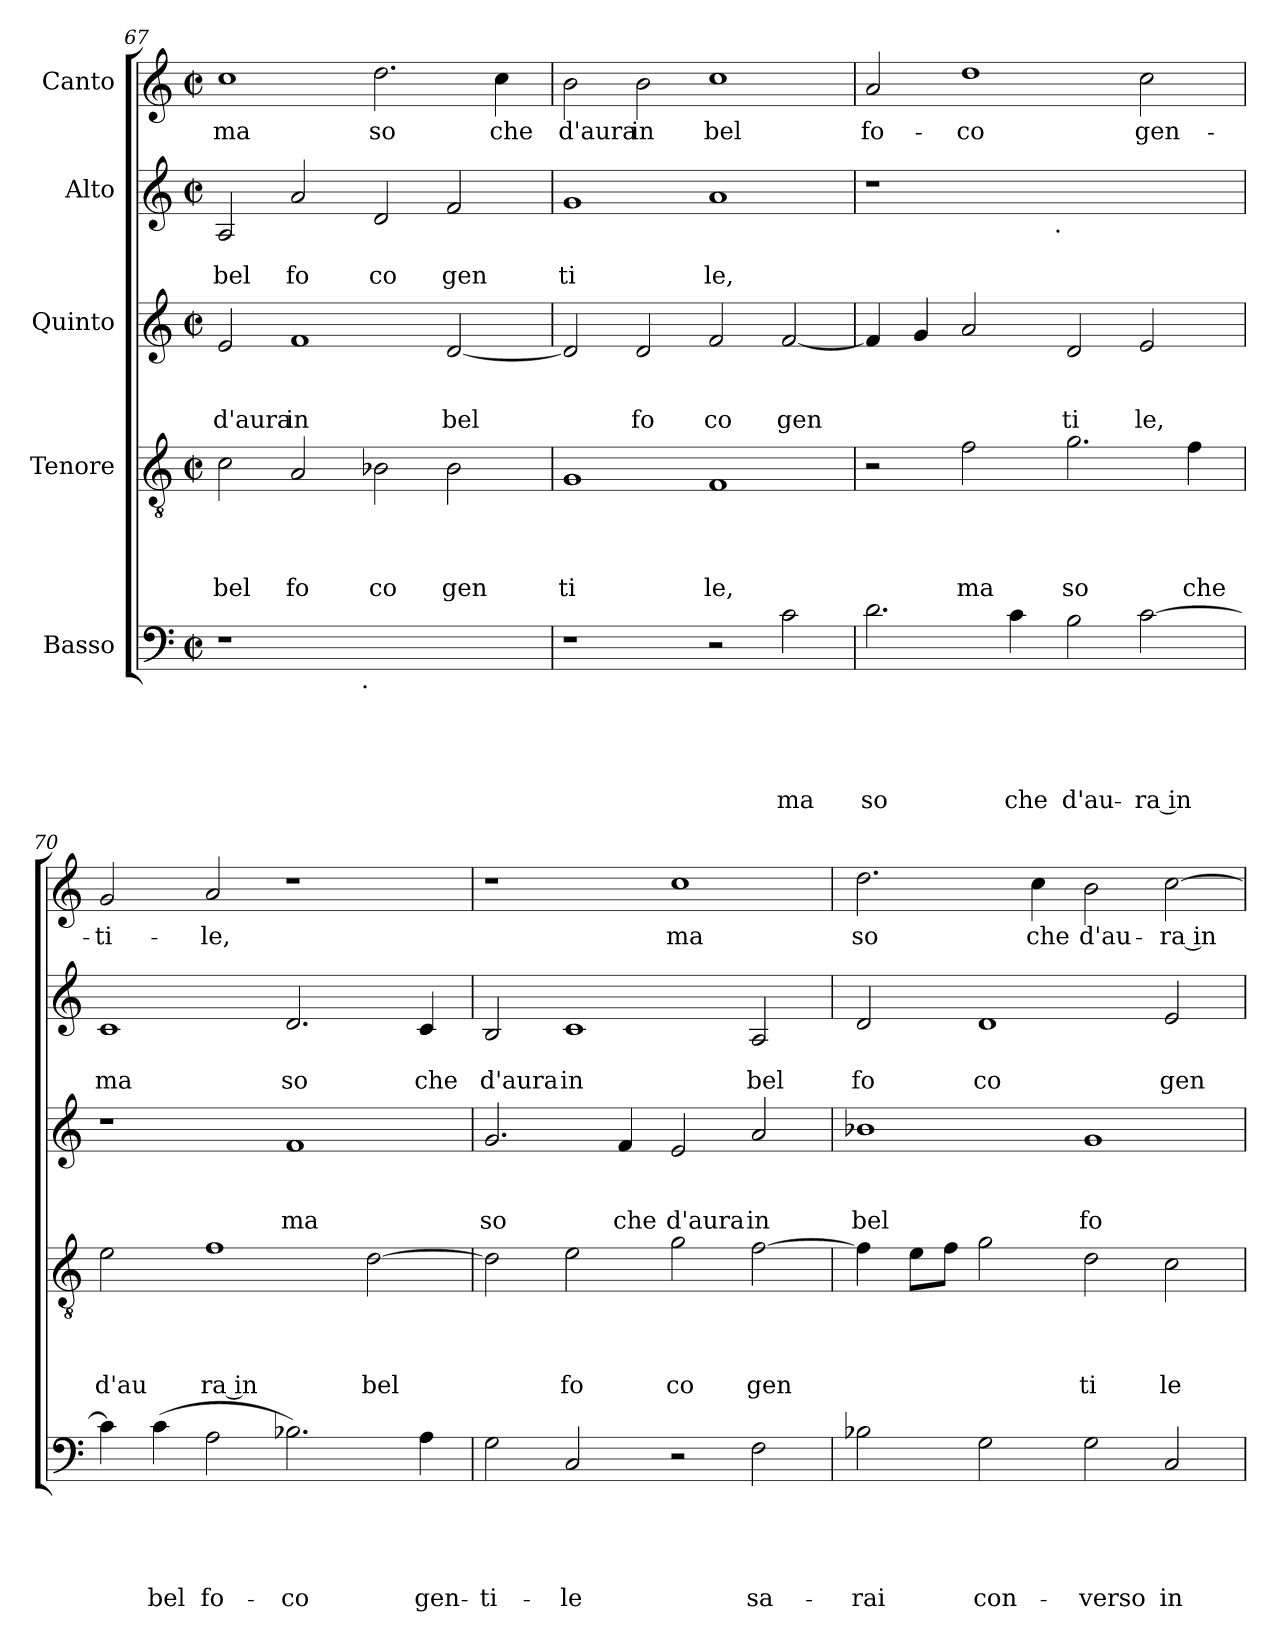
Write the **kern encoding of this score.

**kern	**text	**text	**text	**text	**text	**kern	**text	**text	**text	**text	**kern	**text	**text	**text	**kern	**text	**text	**kern	**text
*part5	*part5	*part5	*part5	*part5	*part5	*part4	*part4	*part4	*part4	*part4	*part3	*part3	*part3	*part3	*part2	*part2	*part2	*part1	*part1
*staff5	*staff5	*staff5	*staff5	*staff5	*staff5	*staff4	*staff4	*staff4	*staff4	*staff4	*staff3	*staff3	*staff3	*staff3	*staff2	*staff2	*staff2	*staff1	*staff1
*I"Basso	*	*	*	*	*	*I"Tenore	*	*	*	*	*I"Quinto	*	*	*	*I"Alto	*	*	*I"Canto	*
!!LO:PB:g=z
*clefF4	*	*	*	*	*	*clefGv2	*	*	*	*	*clefG2	*	*	*	*clefG2	*	*	*clefG2	*
*k[]	*	*	*	*	*	*k[]	*	*	*	*	*k[]	*	*	*	*k[]	*	*	*k[]	*
*C:	*	*	*	*	*	*C:	*	*	*	*	*C:	*	*	*	*C:	*	*	*C:	*
*M2/2	*	*	*	*	*	*M2/2	*	*	*	*	*M2/2	*	*	*	*M2/2	*	*	*M2/2	*
*met(c|)	*	*	*	*	*	*met(c|)	*	*	*	*	*met(c|)	*	*	*	*met(c|)	*	*	*met(c|)	*
=67	=67	=67	=67	=67	=67	=67	=67	=67	=67	=67	=67	=67	=67	=67	=67	=67	=67	=67	=67
!	!	!	!	!	!	!	!	!	!	!LO:LY:b	!	!	!	!LO:LY:b	!	!	!LO:LY:b	!	!LO:LY:b
*^	*	*	*	*	*	*	*	*	*	*	*	*	*	*	*	*	*	*	*
1r	2ryy	.	.	.	.	.	2c\	.	.	.	bel	2e/	.	.	d'aura	2A/	.	bel	1cc	ma
!	!	!	!	!	!	!	!	!	!	!	!LO:LY:b	!	!	!	!LO:LY:b	!	!	!LO:LY:b	!	!
.	4...ryy	.	.	.	.	.	2A/	.	.	.	fo	1f	.	.	in	2a/	.	fo	.	.
!	!LO:TX:b:t=.	!	!	!	!	!	!	!	!	!	!	!	!	!	!	!	!	!	!	!
.	1ryy	.	.	.	.	.	.	.	.	.	.	.	.	.	.	.	.	.	.	.
!	!	!	!	!	!	!	!	!	!	!	!LO:LY:b	!	!	!	!	!	!	!LO:LY:b	!	!LO:LY:b
1ryy	.	.	.	.	.	.	2B-X\	.	.	.	co	.	.	.	.	2d/	.	co	2.dd\	so
!	!	!	!	!	!	!	!	!	!	!	!LO:LY:b	!	!	!	!LO:LY:b	!	!	!LO:LY:b	!	!
.	.	.	.	.	.	.	2B-\	.	.	.	gen	[<2d/	.	.	bel	2f/	.	gen	.	.
!	!	!	!	!	!	!	!	!	!	!	!	!	!	!	!	!	!	!	!	!LO:LY:b
.	.	.	.	.	.	.	.	.	.	.	.	.	.	.	.	.	.	.	4cc\	che
.	32ryy	.	.	.	.	.	.	.	.	.	.	.	.	.	.	.	.	.	.	.
=68	=68	=68	=68	=68	=68	=68	=68	=68	=68	=68	=68	=68	=68	=68	=68	=68	=68	=68	=68	=68
!	!	!	!	!	!	!	!	!	!	!	!LO:LY:b	!	!	!	!	!	!	!LO:LY:b	!	!LO:LY:b
*v	*v	*	*	*	*	*	*	*	*	*	*	*	*	*	*	*	*	*	*	*
1r	.	.	.	.	.	1G	.	.	.	ti	2d/]	.	.	.	1g	.	ti	2b\	d'aura
!	!	!	!	!	!	!	!	!	!	!	!	!	!	!LO:LY:b	!	!	!	!	!LO:LY:b
.	.	.	.	.	.	.	.	.	.	.	2d/	.	.	fo	.	.	.	2b\	in
!	!	!	!	!	!	!	!	!	!	!LO:LY:b	!	!	!	!LO:LY:b	!	!	!LO:LY:b	!	!LO:LY:b
2r	.	.	.	.	.	1F	.	.	.	le,	2f/	.	.	co	1a	.	le,	1cc	bel
!	!	!	!	!	!LO:LY:b	!	!	!	!	!	!	!	!	!LO:LY:b	!	!	!	!	!
2c\	.	.	.	.	ma	.	.	.	.	.	[<2f/	.	.	gen	.	.	.	.	.
=69	=69	=69	=69	=69	=69	=69	=69	=69	=69	=69	=69	=69	=69	=69	=69	=69	=69	=69	=69
!	!	!	!	!	!LO:LY:b	!	!	!	!	!	!	!	!	!	!	!	!	!	!LO:LY:b
*	*	*	*	*	*	*	*	*	*	*	*	*	*	*	*^	*	*	*	*
2.d\	.	.	.	.	so	2r	.	.	.	.	4f/]	.	.	.	1r	2ryy	.	.	2a/	fo-
.	.	.	.	.	.	.	.	.	.	.	4g/	.	.	.	.	.	.	.	.	.
!	!	!	!	!	!	!	!	!	!	!LO:LY:b	!	!	!	!	!	!	!	!	!	!LO:LY:b
.	.	.	.	.	.	2f\	.	.	.	ma	2a/	.	.	.	.	4...ryy	.	.	1dd	-co
!	!	!	!	!	!LO:LY:b	!	!	!	!	!	!	!	!	!	!	!	!	!	!	!
4c\	.	.	.	.	che	.	.	.	.	.	.	.	.	.	.	.	.	.	.	.
!	!	!	!	!	!	!	!	!	!	!	!	!	!	!	!	!LO:TX:b:t=.	!	!	!	!
.	.	.	.	.	.	.	.	.	.	.	.	.	.	.	.	1ryy	.	.	.	.
!	!	!	!	!	!LO:LY:b	!	!	!	!	!LO:LY:b	!	!	!	!LO:LY:b	!	!	!	!	!	!
2B\	.	.	.	.	d'au-	2.g\	.	.	.	so	2d/	.	.	ti	1ryy	.	.	.	.	.
!	!	!	!	!	!LO:LY:b	!	!	!	!	!	!	!	!	!LO:LY:b	!	!	!	!	!	!LO:LY:b
[>2c\	.	.	.	.	-ra in	.	.	.	.	.	2e/	.	.	le,	.	.	.	.	2cc\	gen-
!	!	!	!	!	!	!	!	!	!	!LO:LY:b	!	!	!	!	!	!	!	!	!	!
.	.	.	.	.	.	4f\	.	.	.	che	.	.	.	.	.	.	.	.	.	.
.	.	.	.	.	.	.	.	.	.	.	.	.	.	.	.	32ryy	.	.	.	.
=70	=70	=70	=70	=70	=70	=70	=70	=70	=70	=70	=70	=70	=70	=70	=70	=70	=70	=70	=70	=70
!	!	!	!	!	!	!	!	!	!	!LO:LY:b	!	!	!	!	!	!	!	!LO:LY:b	!	!LO:LY:b
*	*	*	*	*	*	*	*	*	*	*	*	*	*	*	*v	*v	*	*	*	*
4c\]	.	.	.	.	.	2e\	.	.	.	d'au	1r	.	.	.	1c	.	ma	2g/	-ti-
!	!	!	!	!	!LO:LY:b	!	!	!	!	!	!	!	!	!	!	!	!	!	!
(>4c\	.	.	.	.	bel	.	.	.	.	.	.	.	.	.	.	.	.	.	.
!	!	!	!	!	!LO:LY:b	!	!	!	!	!LO:LY:b:rj	!	!	!	!	!	!	!	!	!LO:LY:b
2A\	.	.	.	.	fo-	1f	.	.	.	ra in	.	.	.	.	.	.	.	2a/	-le,
!	!	!	!	!	!LO:LY:b	!	!	!	!	!	!	!	!	!LO:LY:b	!	!	!LO:LY:b	!	!
2.B-X\)	.	.	.	.	-co	.	.	.	.	.	1f	.	.	ma	2.d/	.	so	1r	.
!	!	!	!	!	!	!	!	!	!	!LO:LY:b	!	!	!	!	!	!	!	!	!
.	.	.	.	.	.	[>2d\	.	.	.	bel	.	.	.	.	.	.	.	.	.
!	!	!	!	!	!LO:LY:b	!	!	!	!	!	!	!	!	!	!	!	!LO:LY:b	!	!
4A\	.	.	.	.	gen-	.	.	.	.	.	.	.	.	.	4c/	.	che	.	.
=71	=71	=71	=71	=71	=71	=71	=71	=71	=71	=71	=71	=71	=71	=71	=71	=71	=71	=71	=71
!	!	!	!	!	!LO:LY:b	!	!	!	!	!	!	!	!	!LO:LY:b	!	!	!LO:LY:b	!	!
2G\	.	.	.	.	-ti-	2d\]	.	.	.	.	2.g/	.	.	so	2B/	.	d'aura	1r	.
!	!	!	!	!	!LO:LY:b	!	!	!	!	!LO:LY:b	!	!	!	!	!	!	!LO:LY:b	!	!
2C/	.	.	.	.	-le	2e\	.	.	.	fo	.	.	.	.	1c	.	in	.	.
!	!	!	!	!	!	!	!	!	!	!	!	!	!	!LO:LY:b	!	!	!	!	!
.	.	.	.	.	.	.	.	.	.	.	4f/	.	.	che	.	.	.	.	.
!	!	!	!	!	!	!	!	!	!	!LO:LY:b	!	!	!	!LO:LY:b	!	!	!	!	!LO:LY:b
2r	.	.	.	.	.	2g\	.	.	.	co	2e/	.	.	d'aura	.	.	.	1cc	ma
!	!	!	!	!	!LO:LY:b	!	!	!	!	!LO:LY:b	!	!	!	!LO:LY:b	!	!	!LO:LY:b	!	!
2F\	.	.	.	.	sa-	[>2f\	.	.	.	gen	2a/	.	.	in	2A/	.	bel	.	.
=72	=72	=72	=72	=72	=72	=72	=72	=72	=72	=72	=72	=72	=72	=72	=72	=72	=72	=72	=72
!	!	!	!	!	!LO:LY:b	!	!	!	!	!	!	!	!	!LO:LY:b	!	!	!LO:LY:b	!	!LO:LY:b
2B-X\	.	.	.	.	-rai	4f\]	.	.	.	.	1b-X	.	.	bel	2d/	.	fo	2.dd\	so
.	.	.	.	.	.	8e\L	.	.	.	.	.	.	.	.	.	.	.	.	.
.	.	.	.	.	.	8f\J	.	.	.	.	.	.	.	.	.	.	.	.	.
!	!	!	!	!	!LO:LY:b	!	!	!	!	!	!	!	!	!	!	!	!LO:LY:b	!	!
2G\	.	.	.	.	con-	2g\	.	.	.	.	.	.	.	.	1d	.	co	.	.
!	!	!	!	!	!	!	!	!	!	!	!	!	!	!	!	!	!	!	!LO:LY:b
.	.	.	.	.	.	.	.	.	.	.	.	.	.	.	.	.	.	4cc\	che
!	!	!	!	!	!LO:LY:b	!	!	!	!	!LO:LY:b	!	!	!	!LO:LY:b	!	!	!	!	!LO:LY:b
2G\	.	.	.	.	-verso	2d\	.	.	.	ti	1g	.	.	fo	.	.	.	2b\	d'au-
!	!	!	!	!	!LO:LY:b	!	!	!	!	!LO:LY:b	!	!	!	!	!	!	!LO:LY:b	!	!LO:LY:b
2C/	.	.	.	.	in	2c\	.	.	.	le	.	.	.	.	2e/	.	gen	[<2cc\	-ra in
=	=	=	=	=	=	=	=	=	=	=	=	=	=	=	=	=	=	=	=
*-	*-	*-	*-	*-	*-	*-	*-	*-	*-	*-	*-	*-	*-	*-	*-	*-	*-	*-	*-
